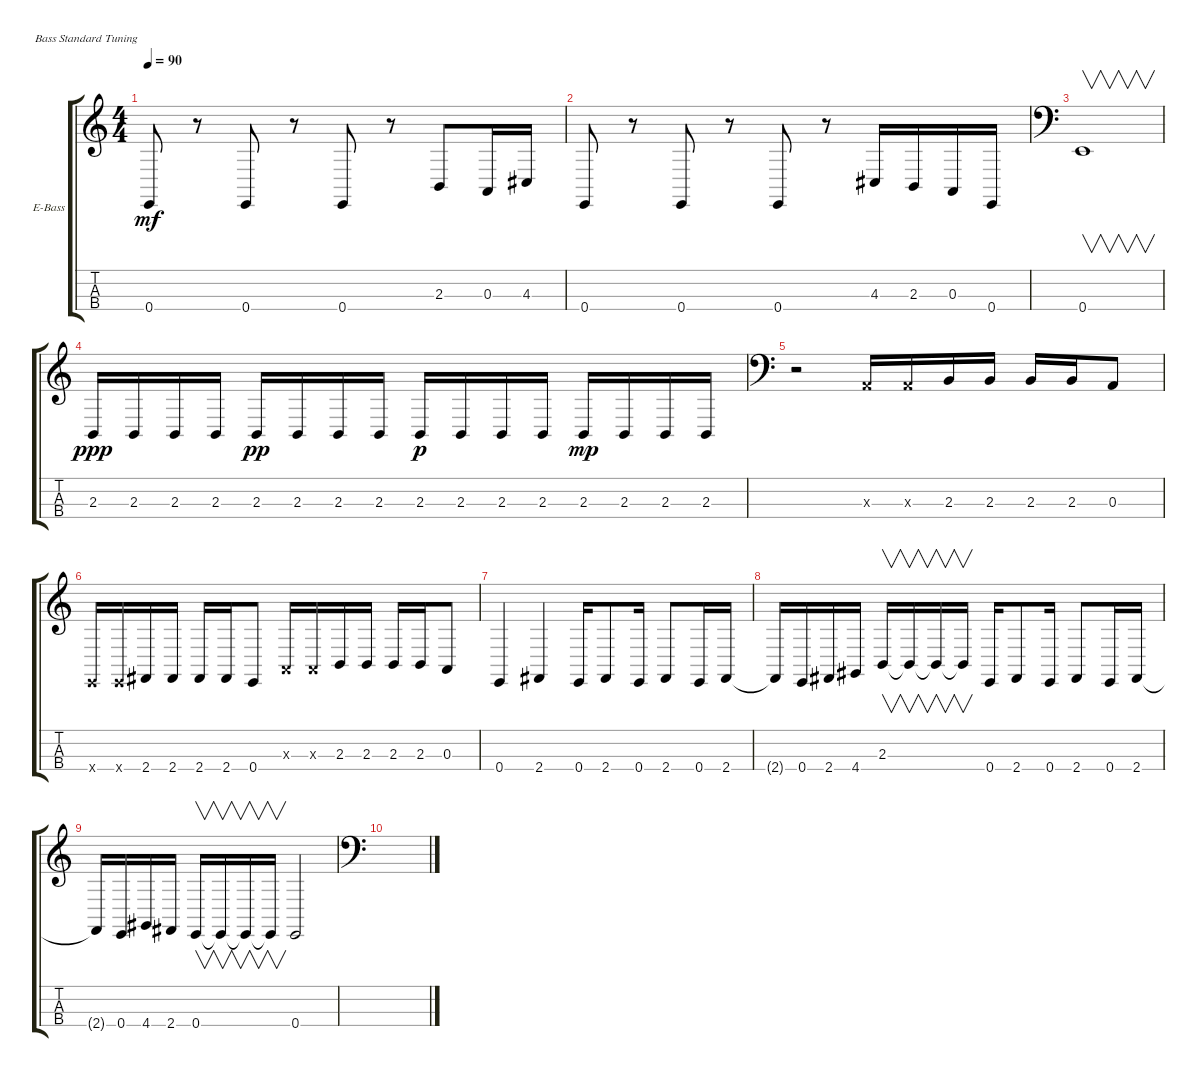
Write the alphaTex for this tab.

\defaultSystemsLayout 4
\bracketExtendMode groupsimilarinstruments
\firstSystemTrackNameOrientation horizontal
\otherSystemsTrackNameOrientation horizontal
\track ("Electric Bass" "E-Bass") {instrument electricbassfinger}
\staff {score tabs}
\tuning (G2 D2 A1 E1)
\ts (4 4)
\tempo 90
\clef g2
\ks c
0.4.8{dy mf} r.8 0.4.8 r.8 0.4.8 r.8 2.3.8 0.3.16 4.3.16 |
0.4.8 r.8 0.4.8 r.8 0.4.8 r.8 4.3.16 2.3.16 0.3.16 0.4.16 |
\clef f4
0.4.1{v} |
\clef g2
2.3.16{dy ppp} 2.3.16 2.3.16 2.3.16 2.3.16{dy pp} 2.3.16 2.3.16 2.3.16 2.3.16{dy p} 2.3.16 2.3.16 2.3.16 2.3.16{dy mp} 2.3.16 2.3.16 2.3.16 |
\clef f4
r.2 0.3{x}.16 0.3{x}.16 2.3.16 2.3.16 2.3.16 2.3.16 0.3.8 |
\clef g2
0.4{x}.16 0.4{x}.16 2.4.16 2.4.16 2.4.16 2.4.16 0.4.8 0.3{x}.16 0.3{x}.16 2.3.16 2.3.16 2.3.16 2.3.16 0.3.8 |
0.4.4 2.4.4 0.4.16 2.4.8 0.4.16 2.4.8 0.4.16 2.4.16 |
2.4{t}.16 0.4.16 2.4.16 4.4.16 2.3.16{v} 2.3{t}.16{v} 2.3{t}.16{v} 2.3{t}.16{v} 0.4.16 2.4.8 0.4.16 2.4.8 0.4.16 2.4.16 |
2.4{t}.16 0.4.16 4.4.16 2.4.16 0.4.16{v} 0.4{t}.16{v} 0.4{t}.16{v} 0.4{t}.16{v} 0.4.2 |
\clef f4
